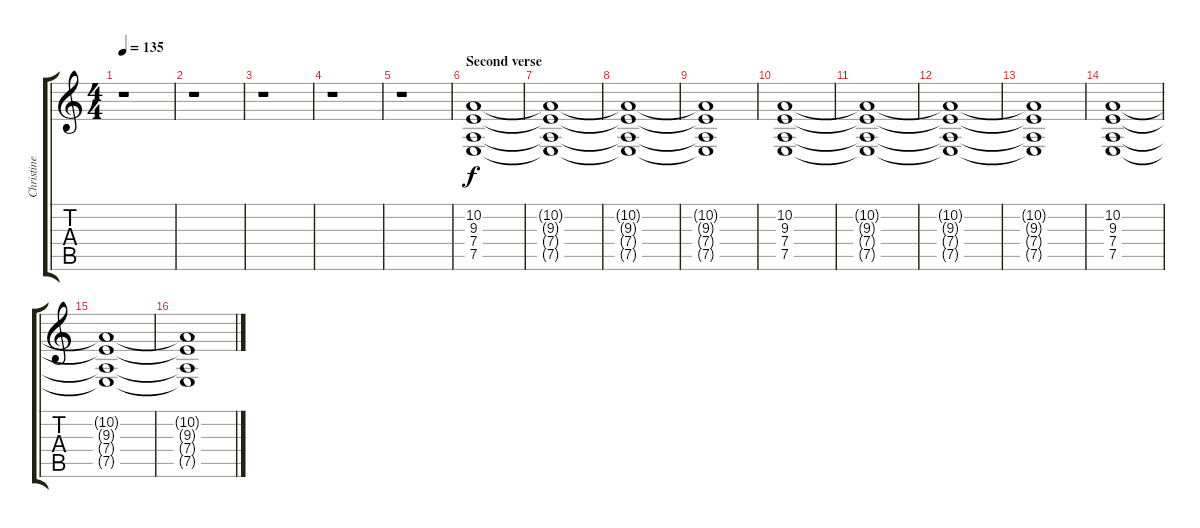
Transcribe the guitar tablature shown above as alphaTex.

\track ("Christine (KeybMid)" "Christine ") {instrument fx6goblins}
\staff {score tabs}
\tuning (E4 B3 G3 D3 A2 E2) {hide}
\ts (4 4)
\tempo 135
\clef g2
\ks c
r.1{dy ff} |
r.1 |
r.1 |
r.1 |
r.1 |
\section ("" "Second verse")
(10.2 9.3 7.4 7.5).1{dy f volume 10 balance 8 instrument fx6goblins} |
(10.2{t} 9.3{t} 7.4{t} 7.5{t}).1 |
(10.2{t} 9.3{t} 7.4{t} 7.5{t}).1 |
(10.2{t} 9.3{t} 7.4{t} 7.5{t}).1 |
(10.2 9.3 7.4 7.5).1 |
(10.2{t} 9.3{t} 7.4{t} 7.5{t}).1 |
(10.2{t} 9.3{t} 7.4{t} 7.5{t}).1 |
(10.2{t} 9.3{t} 7.4{t} 7.5{t}).1 |
(10.2 9.3 7.4 7.5).1 |
(10.2{t} 9.3{t} 7.4{t} 7.5{t}).1 |
(10.2{t} 9.3{t} 7.4{t} 7.5{t}).1
